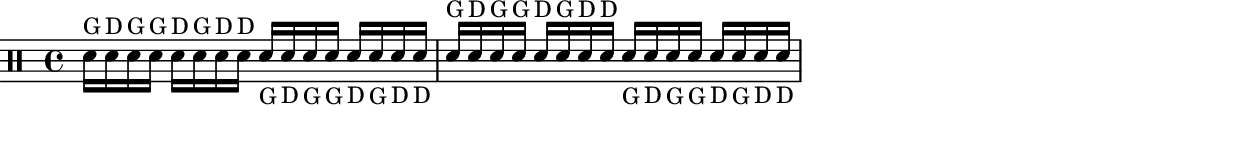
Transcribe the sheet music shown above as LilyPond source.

%% Generated by lilypond-book
%% Options: [exampleindent=10.16\mm,indent=0\mm,line-width=160\mm,quote]
\include "lilypond-book-preamble.ly"


% ****************************************************************
% Start cut-&-pastable-section
% ****************************************************************

#(ly:set-option 'eps-box-padding 3.000000)



\paper {
  indent = 0\mm
  line-width = 160\mm
  % offset the left padding, also add 1mm as lilypond creates cropped
  % images with a little space on the right
  line-width = #(- line-width (* mm  3.000000) (* mm 1))
  line-width = 160\mm - 2.0 * 10.16\mm
  % offset the left padding, also add 1mm as lilypond creates cropped
  % images with a little space on the right
  line-width = #(- line-width (* mm  3.000000) (* mm 1))
}

\layout {
  
}




% ****************************************************************
% ly snippet:
% ****************************************************************
\sourcefileline 174
\drums {
  \repeat unfold 2 {
    sn16^"G" 16^"D" 16^"G" 16^"G" 16^"D" 16^"G" 16^"D" 16^"D"
    \stemUp
    sn16_"G" 16_"D" 16_"G" 16_"G" 16_"D" 16_"G" 16_"D" 16_"D"
  }
}



% ****************************************************************
% end ly snippet
% ****************************************************************
